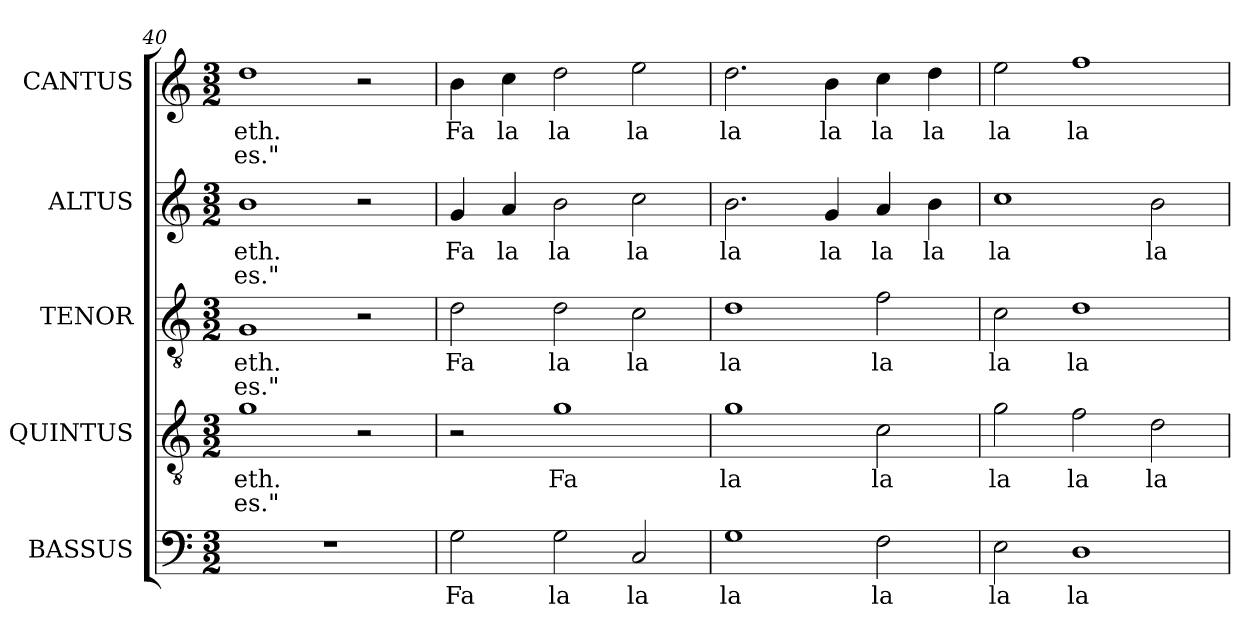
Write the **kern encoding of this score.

**kern	**text	**kern	**text	**text	**kern	**text	**text	**kern	**text	**text	**kern	**text	**text
*part5	*part5	*part4	*part4	*part4	*part3	*part3	*part3	*part2	*part2	*part2	*part1	*part1	*part1
*staff5	*staff5	*staff4	*staff4	*staff4	*staff3	*staff3	*staff3	*staff2	*staff2	*staff2	*staff1	*staff1	*staff1
*I"BASSUS	*	*I"QUINTUS	*	*	*I"TENOR	*	*	*I"ALTUS	*	*	*I"CANTUS	*	*
*I'B	*	*I'T	*	*	*	*	*	*	*	*	*I'S	*	*
*clefF4	*	*clefGv2	*	*	*clefGv2	*	*	*clefG2	*	*	*clefG2	*	*
*	*	*ITrd7c12	*	*	*ITrd7c12	*	*	*	*	*	*	*	*
*k[]	*	*k[]	*	*	*k[]	*	*	*k[]	*	*	*k[]	*	*
*C:	*	*C:	*	*	*C:	*	*	*C:	*	*	*C:	*	*
*M3/2	*	*M3/2	*	*	*M3/2	*	*	*M3/2	*	*	*M3/2	*	*
*MM360	*	*MM360	*	*	*MM360	*	*	*MM360	*	*	*MM360	*	*
=40	=40	=40	=40	=40	=40	=40	=40	=40	=40	=40	=40	=40	=40
!LO:N:vis=1	!	!	!	!	!	!	!	!	!	!	!	!	!
!	!	!	!LO:LY:b:color=#000000	!LO:LY:b:color=#000000	!	!	!	!	!	!	!	!	!
!	!	!	!	!	!	!LO:LY:b:color=#000000	!LO:LY:b:color=#000000	!	!	!	!	!	!
!	!	!	!	!	!	!	!	!	!LO:LY:b:color=#000000	!LO:LY:b:color=#000000	!	!	!
!	!	!	!	!	!	!	!	!	!	!	!	!LO:LY:b:color=#000000	!LO:LY:b:color=#000000
1.r	.	1Gi	-eth.	-es."	1GGi	-eth.	-es."	1bi	-eth.	-es."	1ddi	-eth.	-es."
.	.	2r	.	.	2r	.	.	2r	.	.	2r	.	.
!!LO:PB:g=z
=41	=41	=41	=41	=41	=41	=41	=41	=41	=41	=41	=41	=41	=41
!	!LO:LY:b:color=#000000	!	!	!	!	!	!	!	!	!	!	!	!
!	!	!	!	!	!	!LO:LY:b:color=#000000	!	!	!	!	!	!	!
!	!	!	!	!	!	!	!	!	!LO:LY:b:color=#000000	!	!	!	!
!	!	!	!	!	!	!	!	!	!	!	!	!LO:LY:b:color=#000000	!
2Gi\	Fa	2r	.	.	2Di\	Fa	.	4gi/	Fa	.	4bi\	Fa	.
!	!	!	!	!	!	!	!	!	!LO:LY:b:color=#000000	!	!	!	!
!	!	!	!	!	!	!	!	!	!	!	!	!LO:LY:b:color=#000000	!
.	.	.	.	.	.	.	.	4ai/	la	.	4cci\	la	.
!	!LO:LY:b:color=#000000	!	!	!	!	!	!	!	!	!	!	!	!
!	!	!	!LO:LY:b:color=#000000	!	!	!	!	!	!	!	!	!	!
!	!	!	!	!	!	!LO:LY:b:color=#000000	!	!	!	!	!	!	!
!	!	!	!	!	!	!	!	!	!LO:LY:b:color=#000000	!	!	!	!
!	!	!	!	!	!	!	!	!	!	!	!	!LO:LY:b:color=#000000	!
2Gi\	la	1Gi	Fa	.	2Di\	la	.	2bi\	la	.	2ddi\	la	.
!	!LO:LY:b:color=#000000	!	!	!	!	!	!	!	!	!	!	!	!
!	!	!	!	!	!	!LO:LY:b:color=#000000	!	!	!	!	!	!	!
!	!	!	!	!	!	!	!	!	!LO:LY:b:color=#000000	!	!	!	!
!	!	!	!	!	!	!	!	!	!	!	!	!LO:LY:b:color=#000000	!
2Ci/	la	.	.	.	2Ci\	la	.	2cci\	la	.	2eei\	la	.
=42	=42	=42	=42	=42	=42	=42	=42	=42	=42	=42	=42	=42	=42
!	!LO:LY:b:color=#000000	!	!	!	!	!	!	!	!	!	!	!	!
!	!	!	!LO:LY:b:color=#000000	!	!	!	!	!	!	!	!	!	!
!	!	!	!	!	!	!LO:LY:b:color=#000000	!	!	!	!	!	!	!
!	!	!	!	!	!	!	!	!	!LO:LY:b:color=#000000	!	!	!	!
!	!	!	!	!	!	!	!	!	!	!	!	!LO:LY:b:color=#000000	!
1Gi	la	1Gi	la	.	1Di	la	.	2.bi\	la	.	2.ddi\	la	.
!	!	!	!	!	!	!	!	!	!LO:LY:b:color=#000000	!	!	!	!
!	!	!	!	!	!	!	!	!	!	!	!	!LO:LY:b:color=#000000	!
.	.	.	.	.	.	.	.	4gi/	la	.	4bi\	la	.
!	!LO:LY:b:color=#000000	!	!	!	!	!	!	!	!	!	!	!	!
!	!	!	!LO:LY:b:color=#000000	!	!	!	!	!	!	!	!	!	!
!	!	!	!	!	!	!LO:LY:b:color=#000000	!	!	!	!	!	!	!
!	!	!	!	!	!	!	!	!	!LO:LY:b:color=#000000	!	!	!	!
!	!	!	!	!	!	!	!	!	!	!	!	!LO:LY:b:color=#000000	!
2Fi\	la	2Ci\	la	.	2Fi\	la	.	4ai/	la	.	4cci\	la	.
!	!	!	!	!	!	!	!	!	!LO:LY:b:color=#000000	!	!	!	!
!	!	!	!	!	!	!	!	!	!	!	!	!LO:LY:b:color=#000000	!
.	.	.	.	.	.	.	.	4bi\	la	.	4ddi\	la	.
=43	=43	=43	=43	=43	=43	=43	=43	=43	=43	=43	=43	=43	=43
!	!LO:LY:b:color=#000000	!	!	!	!	!	!	!	!	!	!	!	!
!	!	!	!LO:LY:b:color=#000000	!	!	!	!	!	!	!	!	!	!
!	!	!	!	!	!	!LO:LY:b:color=#000000	!	!	!	!	!	!	!
!	!	!	!	!	!	!	!	!	!LO:LY:b:color=#000000	!	!	!	!
!	!	!	!	!	!	!	!	!	!	!	!	!LO:LY:b:color=#000000	!
2Ei\	la	2Gi\	la	.	2Ci\	la	.	1cci	la	.	2eei\	la	.
!	!LO:LY:b:color=#000000	!	!	!	!	!	!	!	!	!	!	!	!
!	!	!	!LO:LY:b:color=#000000	!	!	!	!	!	!	!	!	!	!
!	!	!	!	!	!	!LO:LY:b:color=#000000	!	!	!	!	!	!	!
!	!	!	!	!	!	!	!	!	!	!	!	!LO:LY:b:color=#000000	!
1Di	la	2Fi\	la	.	1Di	la	.	.	.	.	1ffi	la	.
!	!	!	!LO:LY:b:color=#000000	!	!	!	!	!	!	!	!	!	!
!	!	!	!	!	!	!	!	!	!LO:LY:b:color=#000000	!	!	!	!
.	.	2Di\	la	.	.	.	.	2bi\	la	.	.	.	.
=	=	=	=	=	=	=	=	=	=	=	=	=	=
*-	*-	*-	*-	*-	*-	*-	*-	*-	*-	*-	*-	*-	*-
